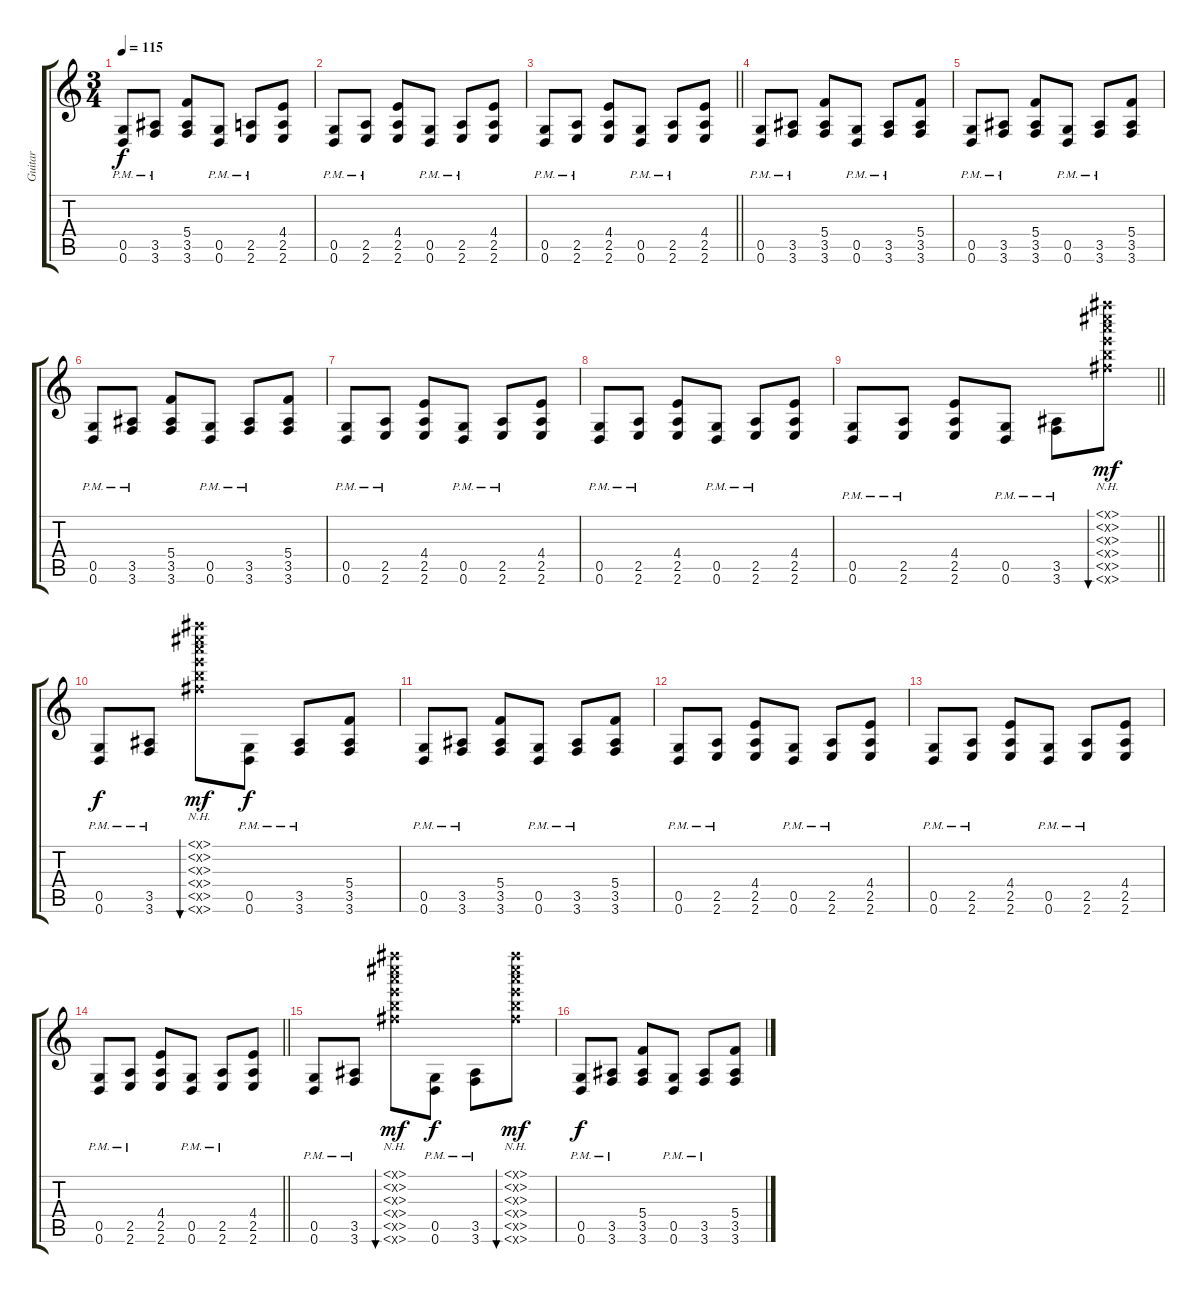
\track ("Guitar" "Guitar") {instrument distortionguitar}
\staff {score tabs}
\tuning (D4 A3 F3 C3 G2 D2) {hide}
\ts (3 4)
\tempo 115
\clef g2
\ks c
(0.5{pm} 0.6{pm}).8{dy f} (3.5{pm} 3.6{pm}).8 (5.4 3.5 3.6).8 (0.5{pm} 0.6{pm}).8 (2.5{pm} 2.6{pm}).8 (4.4 2.5 2.6).8 |
(0.5{pm} 0.6{pm}).8 (2.5{pm} 2.6{pm}).8 (4.4 2.5 2.6).8 (0.5{pm} 0.6{pm}).8 (2.5{pm} 2.6{pm}).8 (4.4 2.5 2.6).8 |
\barLineRight lightlight
(0.5{pm} 0.6{pm}).8 (2.5{pm} 2.6{pm}).8 (4.4 2.5 2.6).8 (0.5{pm} 0.6{pm}).8 (2.5{pm} 2.6{pm}).8 (4.4 2.5 2.6).8 |
(0.5{pm} 0.6{pm}).8 (3.5{pm} 3.6{pm}).8 (5.4 3.5 3.6).8 (0.5{pm} 0.6{pm}).8 (3.5{pm} 3.6{pm}).8 (5.4 3.5 3.6).8 |
(0.5{pm} 0.6{pm}).8 (3.5{pm} 3.6{pm}).8 (5.4 3.5 3.6).8 (0.5{pm} 0.6{pm}).8 (3.5{pm} 3.6{pm}).8 (5.4 3.5 3.6).8 |
(0.5{pm} 0.6{pm}).8 (3.5{pm} 3.6{pm}).8 (5.4 3.5 3.6).8 (0.5{pm} 0.6{pm}).8 (3.5{pm} 3.6{pm}).8 (5.4 3.5 3.6).8 |
(0.5{pm} 0.6{pm}).8 (2.5{pm} 2.6{pm}).8 (4.4 2.5 2.6).8 (0.5{pm} 0.6{pm}).8 (2.5{pm} 2.6{pm}).8 (4.4 2.5 2.6).8 |
(0.5{pm} 0.6{pm}).8 (2.5{pm} 2.6{pm}).8 (4.4 2.5 2.6).8 (0.5{pm} 0.6{pm}).8 (2.5{pm} 2.6{pm}).8 (4.4 2.5 2.6).8 |
\barLineRight lightlight
(0.5{pm} 0.6{pm}).8 (2.5{pm} 2.6{pm}).8 (4.4 2.5 2.6).8 (0.5{pm} 0.6{pm}).8 (3.5{pm} 3.6{pm}).8 (4.1{nh x} 4.2{nh x} 4.3{nh x} 4.4{nh x} 4.5{nh x} 4.6{nh x}).8{bu 240 dy mf} |
(0.5{pm} 0.6{pm}).8{dy f} (3.5{pm} 3.6{pm}).8 (4.1{nh x} 4.2{nh x} 4.3{nh x} 4.4{nh x} 4.5{nh x} 4.6{nh x}).8{bu 240 dy mf} (0.5{pm} 0.6{pm}).8{dy f} (3.5{pm} 3.6{pm}).8 (5.4 3.5 3.6).8 |
(0.5{pm} 0.6{pm}).8 (3.5{pm} 3.6{pm}).8 (5.4 3.5 3.6).8 (0.5{pm} 0.6{pm}).8 (3.5{pm} 3.6{pm}).8 (5.4 3.5 3.6).8 |
(0.5{pm} 0.6{pm}).8 (2.5{pm} 2.6{pm}).8 (4.4 2.5 2.6).8 (0.5{pm} 0.6{pm}).8 (2.5{pm} 2.6{pm}).8 (4.4 2.5 2.6).8 |
(0.5{pm} 0.6{pm}).8 (2.5{pm} 2.6{pm}).8 (4.4 2.5 2.6).8 (0.5{pm} 0.6{pm}).8 (2.5{pm} 2.6{pm}).8 (4.4 2.5 2.6).8 |
\barLineRight lightlight
(0.5{pm} 0.6{pm}).8 (2.5{pm} 2.6{pm}).8 (4.4 2.5 2.6).8 (0.5{pm} 0.6{pm}).8 (2.5{pm} 2.6{pm}).8 (4.4 2.5 2.6).8 |
(0.5{pm} 0.6{pm}).8 (3.5{pm} 3.6{pm}).8 (4.1{nh x} 4.2{nh x} 4.3{nh x} 4.4{nh x} 4.5{nh x} 4.6{nh x}).8{bu 240 dy mf} (0.5{pm} 0.6{pm}).8{dy f} (3.5{pm} 3.6{pm}).8 (4.1{nh x} 4.2{nh x} 4.3{nh x} 4.4{nh x} 4.5{nh x} 4.6{nh x}).8{bu 240 dy mf} |
(0.5{pm} 0.6{pm}).8{dy f} (3.5{pm} 3.6{pm}).8 (5.4 3.5 3.6).8 (0.5{pm} 0.6{pm}).8 (3.5{pm} 3.6{pm}).8 (5.4 3.5 3.6).8
